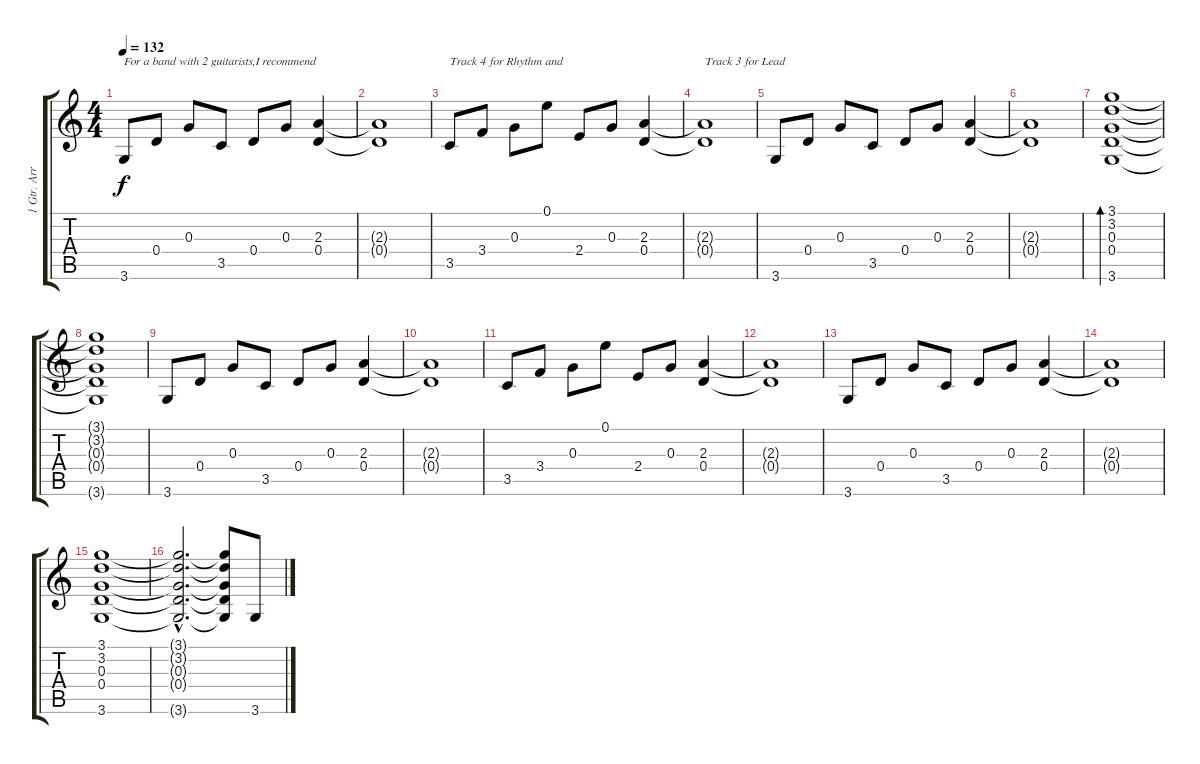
\track ("1 Gtr. Arr." "1 Gtr. Arr") {instrument overdrivenguitar}
\staff {score tabs}
\tuning (E4 B3 G3 D3 A2 E2) {hide}
\ts (4 4)
\tempo 132
\clef g2
\ks c
3.6.8{txt "For a band with 2 guitarists,I recommend" dy f instrument electricguitarclean} 0.4.8 0.3.8 3.5.8 0.4.8 0.3.8 (2.3 0.4).4 |
(2.3{t} 0.4{t}).1 |
3.5.8{txt "Track 4 for Rhythm and"} 3.4.8 0.3.8 0.1.8 2.4.8 0.3.8 (2.3 0.4).4 |
(2.3{t} 0.4{t}).1{txt "Track 3 for Lead"} |
3.6.8 0.4.8 0.3.8 3.5.8 0.4.8 0.3.8 (2.3 0.4).4 |
(2.3{t} 0.4{t}).1 |
(3.1 3.2 0.3 0.4 3.6).1{bd 120} |
(3.1{t} 3.2{t} 0.3{t} 0.4{t} 3.6{t}).1 |
3.6.8 0.4.8 0.3.8 3.5.8 0.4.8 0.3.8 (2.3 0.4).4 |
(2.3{t} 0.4{t}).1 |
3.5.8 3.4.8 0.3.8 0.1.8 2.4.8 0.3.8 (2.3 0.4).4 |
(2.3{t} 0.4{t}).1 |
3.6.8 0.4.8 0.3.8 3.5.8 0.4.8 0.3.8 (2.3 0.4).4 |
(2.3{t} 0.4{t}).1 |
(3.1 3.2 0.3 0.4 3.6).1 |
(3.1{hac t} 3.2{hac t} 0.3{hac t} 0.4{hac t} 3.6{hac t}).2{d} (3.1{t} 3.2{t} 0.3{t} 0.4{t} 3.6{t}).8 3.6.8
